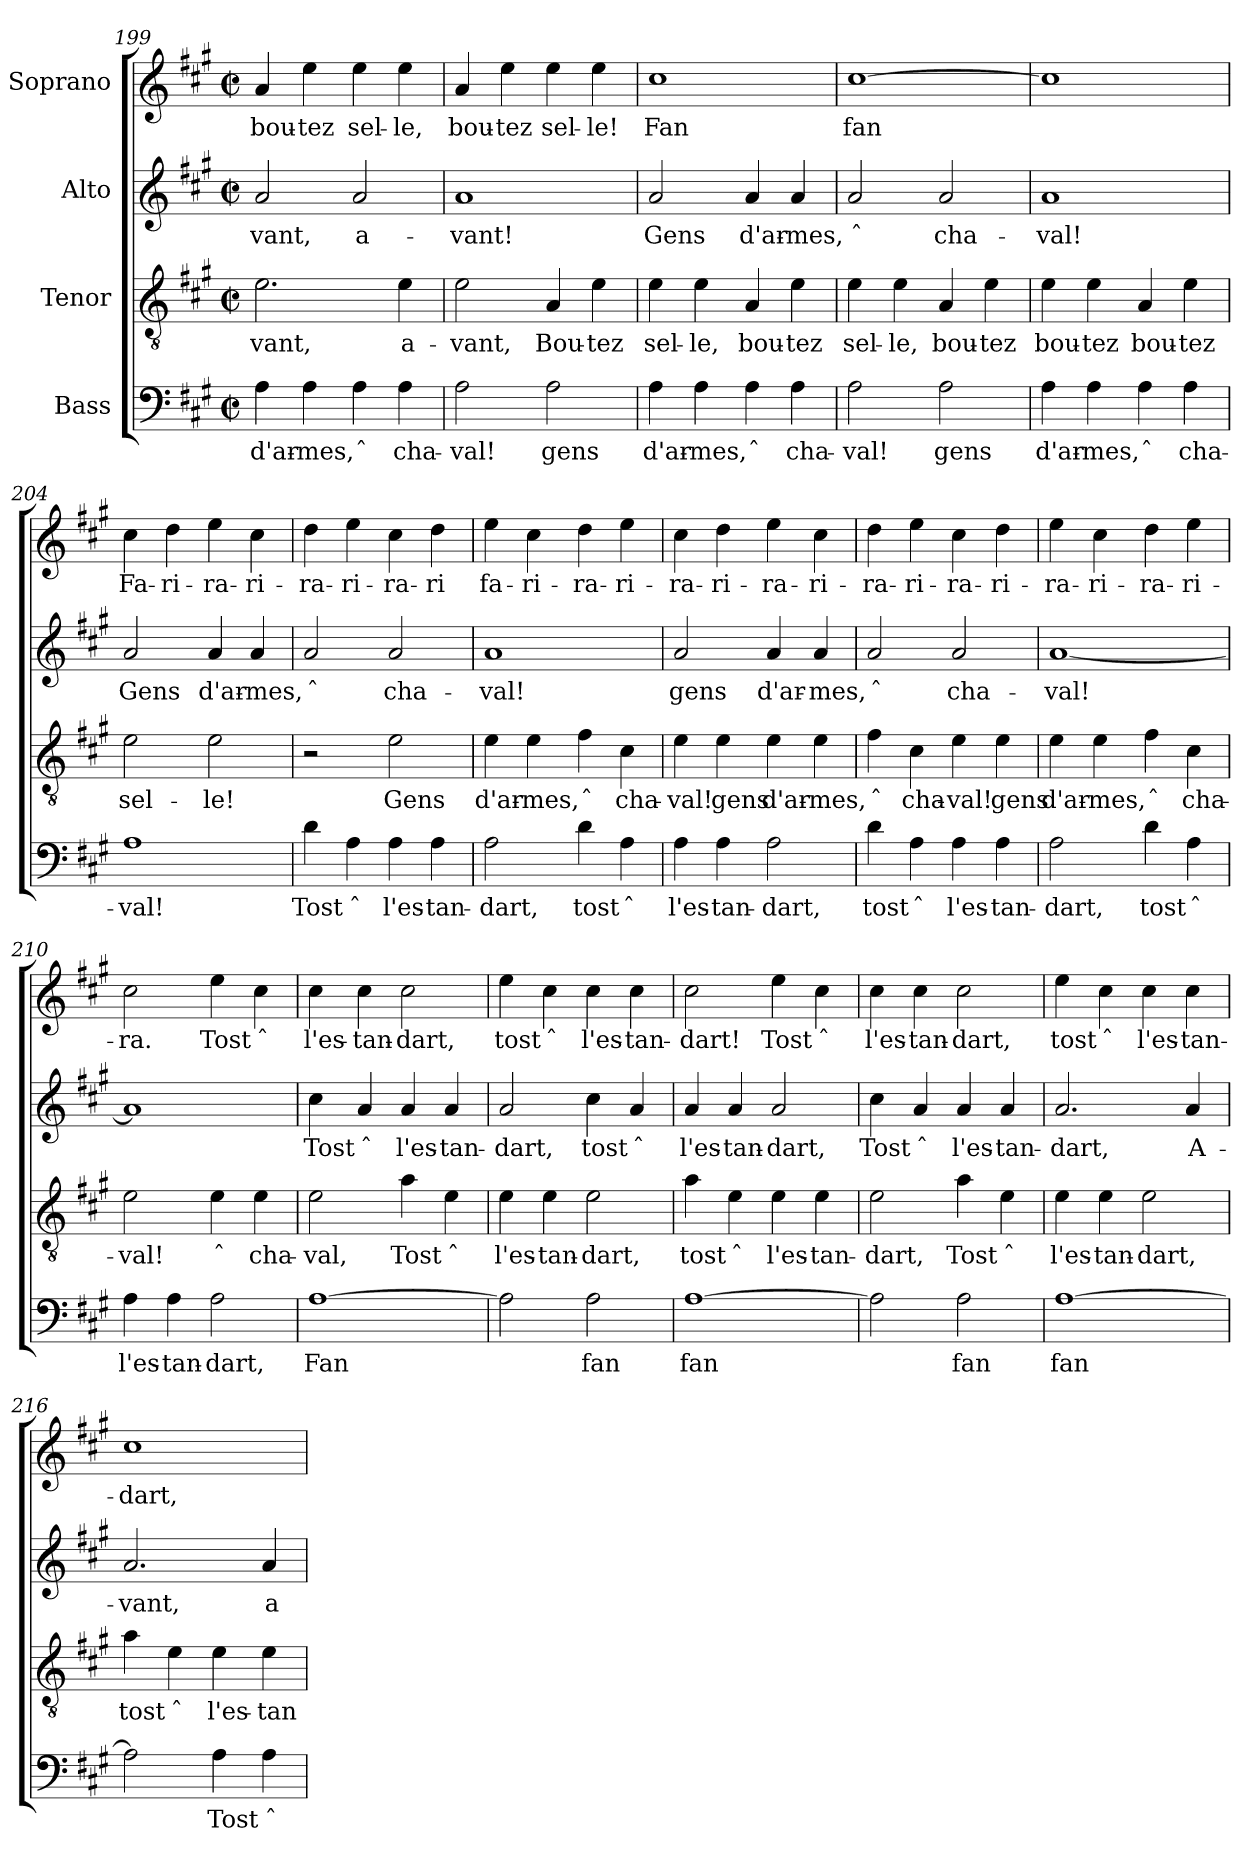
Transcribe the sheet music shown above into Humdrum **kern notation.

**kern	**text	**kern	**text	**kern	**text	**kern	**text
*part4	*part4	*part3	*part3	*part2	*part2	*part1	*part1
*staff4	*staff4	*staff3	*staff3	*staff2	*staff2	*staff1	*staff1
*I"Bass	*	*I"Tenor	*	*I"Alto	*	*I"Soprano	*
*clefF4	*	*clefGv2	*	*clefG2	*	*clefG2	*
*k[f#c#g#]	*	*k[f#c#g#]	*	*k[f#c#g#]	*	*k[f#c#g#]	*
*A:	*	*A:	*	*A:	*	*A:	*
*M2/2	*	*M2/2	*	*M2/2	*	*M2/2	*
*met(c|)	*	*met(c|)	*	*met(c|)	*	*met(c|)	*
=199	=199	=199	=199	=199	=199	=199	=199
4A\	d'ar-	2.e\	-vant,	2a/	-vant,	4a/	bou-
4A\	-mes,	.	.	.	.	4ee\	-tez
4A\	ˆ	.	.	2a/	a-	4ee\	sel-
4A\	cha-	4e\	a-	.	.	4ee\	-le,
!!LO:PB:g=z
=200	=200	=200	=200	=200	=200	=200	=200
2A\	-val!	2e\	-vant,	1a	-vant!	4a/	bou-
.	.	.	.	.	.	4ee\	-tez
2A\	gens	4A/	Bou-	.	.	4ee\	sel-
.	.	4e\	-tez	.	.	4ee\	-le!
=201	=201	=201	=201	=201	=201	=201	=201
4A\	d'ar-	4e\	sel-	2a/	Gens	1cc#	Fan
4A\	-mes,	4e\	-le,	.	.	.	.
4A\	ˆ	4A/	bou-	4a/	d'ar-	.	.
4A\	cha-	4e\	-tez	4a/	-mes,	.	.
=202	=202	=202	=202	=202	=202	=202	=202
2A\	-val!	4e\	sel-	2a/	ˆ	[1cc#	fan
.	.	4e\	-le,	.	.	.	.
2A\	gens	4A/	bou-	2a/	cha-	.	.
.	.	4e\	-tez	.	.	.	.
=203	=203	=203	=203	=203	=203	=203	=203
4A\	d'ar-	4e\	bou-	1a	-val!	1cc#]	.
4A\	-mes,	4e\	-tez	.	.	.	.
4A\	ˆ	4A/	bou-	.	.	.	.
4A\	cha-	4e\	-tez	.	.	.	.
=204	=204	=204	=204	=204	=204	=204	=204
1A	-val!	2e\	sel-	2a/	Gens	4cc#\	Fa-
.	.	.	.	.	.	4dd\	-ri-
.	.	2e\	-le!	4a/	d'ar-	4ee\	-ra-
.	.	.	.	4a/	-mes,	4cc#\	-ri-
=205	=205	=205	=205	=205	=205	=205	=205
4d\	Tost	2r	.	2a/	ˆ	4dd\	-ra-
4A\	ˆ	.	.	.	.	4ee\	-ri-
4A\	l'es-	2e\	Gens	2a/	cha-	4cc#\	-ra-
4A\	-tan-	.	.	.	.	4dd\	-ri
=206	=206	=206	=206	=206	=206	=206	=206
2A\	-dart,	4e\	d'ar-	1a	-val!	4ee\	fa-
.	.	4e\	-mes,	.	.	4cc#\	-ri-
4d\	tost	4f#\	ˆ	.	.	4dd\	-ra-
4A\	ˆ	4c#\	cha-	.	.	4ee\	-ri-
!!LO:LB:g=z
=207	=207	=207	=207	=207	=207	=207	=207
4A\	l'es-	4e\	-val!	2a/	gens	4cc#\	-ra-
4A\	-tan-	4e\	gens	.	.	4dd\	-ri-
2A\	-dart,	4e\	d'ar-	4a/	d'ar-	4ee\	-ra-
.	.	4e\	-mes,	4a/	-mes,	4cc#\	-ri-
=208	=208	=208	=208	=208	=208	=208	=208
4d\	tost	4f#\	ˆ	2a/	ˆ	4dd\	-ra-
4A\	ˆ	4c#\	cha-	.	.	4ee\	-ri-
4A\	l'es-	4e\	-val!	2a/	cha-	4cc#\	-ra-
4A\	-tan-	4e\	gens	.	.	4dd\	-ri-
=209	=209	=209	=209	=209	=209	=209	=209
2A\	-dart,	4e\	d'ar-	[1a	-val!	4ee\	-ra-
.	.	4e\	-mes,	.	.	4cc#\	-ri-
4d\	tost	4f#\	ˆ	.	.	4dd\	-ra-
4A\	ˆ	4c#\	cha-	.	.	4ee\	-ri-
=210	=210	=210	=210	=210	=210	=210	=210
4A\	l'es-	2e\	-val!	1a]	.	2cc#\	-ra.
4A\	-tan-	.	.	.	.	.	.
2A\	-dart,	4e\	ˆ	.	.	4ee\	Tost
.	.	4e\	cha-	.	.	4cc#\	ˆ
=211	=211	=211	=211	=211	=211	=211	=211
[1A	Fan	2e\	-val,	4cc#\	Tost	4cc#\	l'es-
.	.	.	.	4a/	ˆ	4cc#\	-tan-
.	.	4a\	Tost	4a/	l'es-	2cc#\	-dart,
.	.	4e\	ˆ	4a/	-tan-	.	.
=212	=212	=212	=212	=212	=212	=212	=212
2A\]	.	4e\	l'es-	2a/	-dart,	4ee\	tost
.	.	4e\	-tan-	.	.	4cc#\	ˆ
2A\	fan	2e\	-dart,	4cc#\	tost	4cc#\	l'es-
.	.	.	.	4a/	ˆ	4cc#\	-tan-
!!LO:LB:g=z
=213	=213	=213	=213	=213	=213	=213	=213
[1A	fan	4a\	tost	4a/	l'es-	2cc#\	-dart!
.	.	4e\	ˆ	4a/	-tan-	.	.
.	.	4e\	l'es-	2a/	-dart,	4ee\	Tost
.	.	4e\	-tan-	.	.	4cc#\	ˆ
=214	=214	=214	=214	=214	=214	=214	=214
2A\]	.	2e\	-dart,	4cc#\	Tost	4cc#\	l'es-
.	.	.	.	4a/	ˆ	4cc#\	-tan-
2A\	fan	4a\	Tost	4a/	l'es-	2cc#\	-dart,
.	.	4e\	ˆ	4a/	-tan-	.	.
=215	=215	=215	=215	=215	=215	=215	=215
[1A	fan	4e\	l'es-	2.a/	-dart,	4ee\	tost
.	.	4e\	-tan-	.	.	4cc#\	ˆ
.	.	2e\	-dart,	.	.	4cc#\	l'es-
.	.	.	.	4a/	A-	4cc#\	-tan-
=216	=216	=216	=216	=216	=216	=216	=216
2A\]	.	4a\	tost	2.a/	-vant,	1cc#	-dart,
.	.	4e\	ˆ	.	.	.	.
4A\	Tost	4e\	l'es-	.	.	.	.
4A\	ˆ	4e\	-tan-	4a/	a-	.	.
=	=	=	=	=	=	=	=
*-	*-	*-	*-	*-	*-	*-	*-
